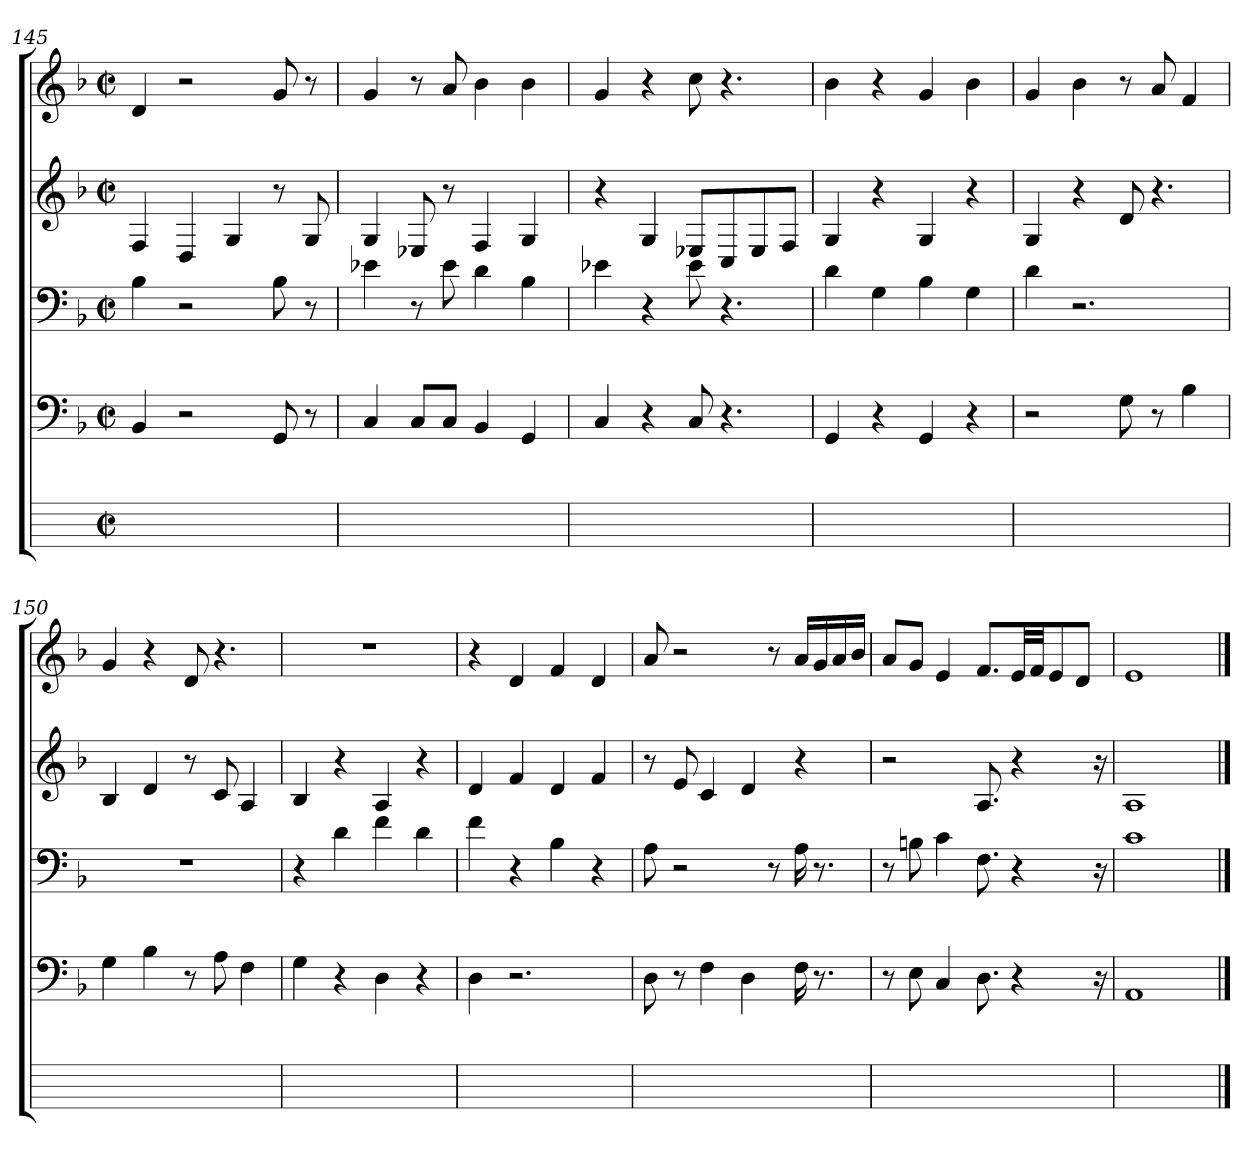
**kern	**kern	**kern	**kern	**kern
*part5	*part4	*part3	*part2	*part1
*staff5	*staff4	*staff3	*staff2	*staff1
*	*clefF4	*clefF4	*clefG2	*clefG2
*	*k[b-]	*k[b-]	*k[b-]	*k[b-]
*	*F:	*F:	*F:	*F:
*M2/2	*M2/2	*M2/2	*M2/2	*M2/2
*met(c|)	*met(c|)	*met(c|)	*met(c|)	*met(c|)
=145	=145	=145	=145	=145
1ryy	4BB-	4B-	4F	4d
.	2r	2r	4D	2r
.	.	.	4G	.
.	8GG	8B-	8r	8g
.	8r	8r	8G	8r
=146	=146	=146	=146	=146
1ryy	4C	4e-X	4G	4g
.	8CiL	8r	8E-X	8r
.	8CJ	8e-	8r	8a
.	4BB-	4d	4F	4b-
.	4GG	4B-	4G	4b-
=147	=147	=147	=147	=147
1ryy	4C	4e-X	4r	4g
.	4r	4r	4G	4r
.	8C	8e-	8E-XL	8cc
.	4.r	4.r	8Cj	4.r
.	.	.	8E-j	.
.	.	.	8FJ	.
=148	=148	=148	=148	=148
1ryy	4GG	4d	4G	4b-
.	4r	4G	4r	4r
.	4GGi	4B-	4G	4g
.	4r	4G	4r	4b-
=149	=149	=149	=149	=149
1ryy	2r	4d	4G	4g
.	.	2.r	4r	4b-
.	8G	.	8d	8r
.	8r	.	4.r	8a
.	4B-	.	.	4f
=150	=150	=150	=150	=150
1ryy	4G	1r	4B-	4g
.	4B-	.	4d	4r
.	8r	.	8r	8d
.	8A	.	8c	4.r
.	4F	.	4A	.
=151	=151	=151	=151	=151
1ryy	4G	4r	4B-	1r
.	4r	4d	4r	.
.	4D	4f	4A	.
.	4r	4d	4r	.
=152	=152	=152	=152	=152
1ryy	4Di	4f	4d	4r
.	2.r	4r	4f	4d
.	.	4B-	4d	4f
.	.	4r	4f	4d
=153	=153	=153	=153	=153
1ryy	8D	8A	8r	8a
.	8r	2r	8e	2r
.	4F	.	4c	.
.	4D	.	4d	.
.	.	8r	.	8r
.	16F	16A	4r	16aLL
.	8.r	8.r	.	16gj
.	.	.	.	16aj
.	.	.	.	16b-jJJ
=154	=154	=154	=154	=154
1ryy	8r	8r	2r	8aiL
.	8E	8BnZ	.	8gJ
.	4C	4c	.	4e
.	8.D	8.F	8.Ai	8.fL
.	4r	4r	4r	32ejLL
.	.	.	.	32fjJJ
.	.	.	.	8ej
.	.	.	.	8djJ
.	16r	16r	16r	.
=155	=155	=155	=155	=155
1ryy	1AA	1c	1Ai	1e
==	==	==	==	==
*-	*-	*-	*-	*-
